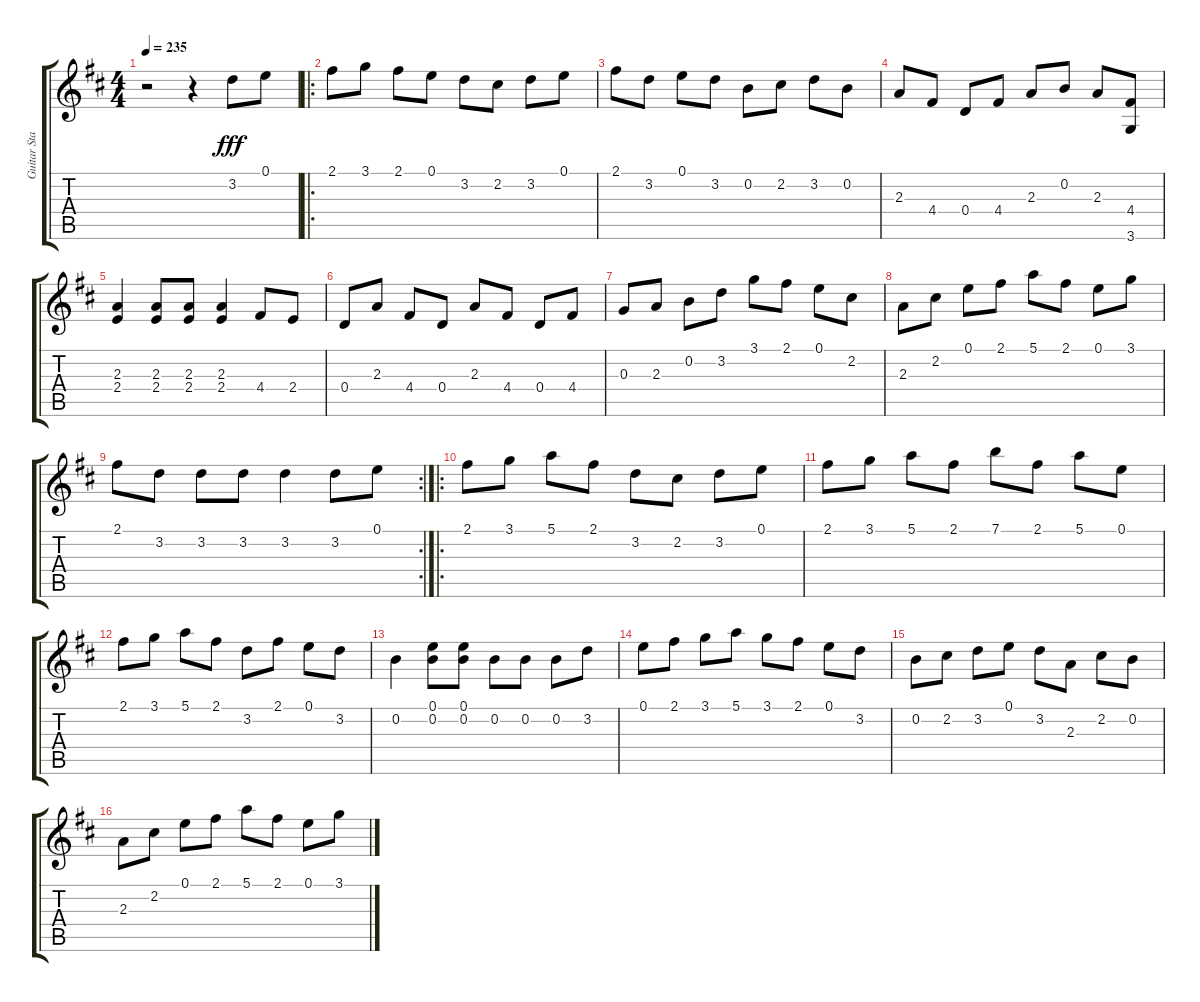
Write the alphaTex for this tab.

\track ("Guitar Standard" "Guitar Sta") {instrument acousticguitarnylon}
\staff {score tabs}
\tuning (E4 B3 G3 D3 A2 E2) {hide}
\ts (4 4)
\tempo 235
\clef g2
\ks d
r.2{dy fff instrument acousticguitarnylon} r.4 3.2.8 0.1.8 |
\ro
2.1.8 3.1.8 2.1.8 0.1.8 3.2.8 2.2.8 3.2.8 0.1.8 |
2.1.8 3.2.8 0.1.8 3.2.8 0.2.8 2.2.8 3.2.8 0.2.8 |
2.3.8 4.4.8 0.4.8 4.4.8 2.3.8 0.2.8 2.3.8 (4.4 3.6).8 |
(2.3 2.4).4 (2.3 2.4).8 (2.3 2.4).8 (2.3 2.4).4 4.4.8 2.4.8 |
0.4.8 2.3.8 4.4.8 0.4.8 2.3.8 4.4.8 0.4.8 4.4.8 |
0.3.8 2.3.8 0.2.8 3.2.8 3.1.8 2.1.8 0.1.8 2.2.8 |
2.3.8 2.2.8 0.1.8 2.1.8 5.1.8 2.1.8 0.1.8 3.1.8 |
\rc 2
2.1.8 3.2.8 3.2.8 3.2.8 3.2.4 3.2.8 0.1.8 |
\ro
2.1.8 3.1.8 5.1.8 2.1.8 3.2.8 2.2.8 3.2.8 0.1.8 |
2.1.8 3.1.8 5.1.8 2.1.8 7.1.8 2.1.8 5.1.8 0.1.8 |
2.1.8 3.1.8 5.1.8 2.1.8 3.2.8 2.1.8 0.1.8 3.2.8 |
0.2.4 (0.1 0.2).8 (0.1 0.2).8 0.2.8 0.2.8 0.2.8 3.2.8 |
0.1.8 2.1.8 3.1.8 5.1.8 3.1.8 2.1.8 0.1.8 3.2.8 |
0.2.8 2.2.8 3.2.8 0.1.8 3.2.8 2.3.8 2.2.8 0.2.8 |
2.3.8 2.2.8 0.1.8 2.1.8 5.1.8 2.1.8 0.1.8 3.1.8
